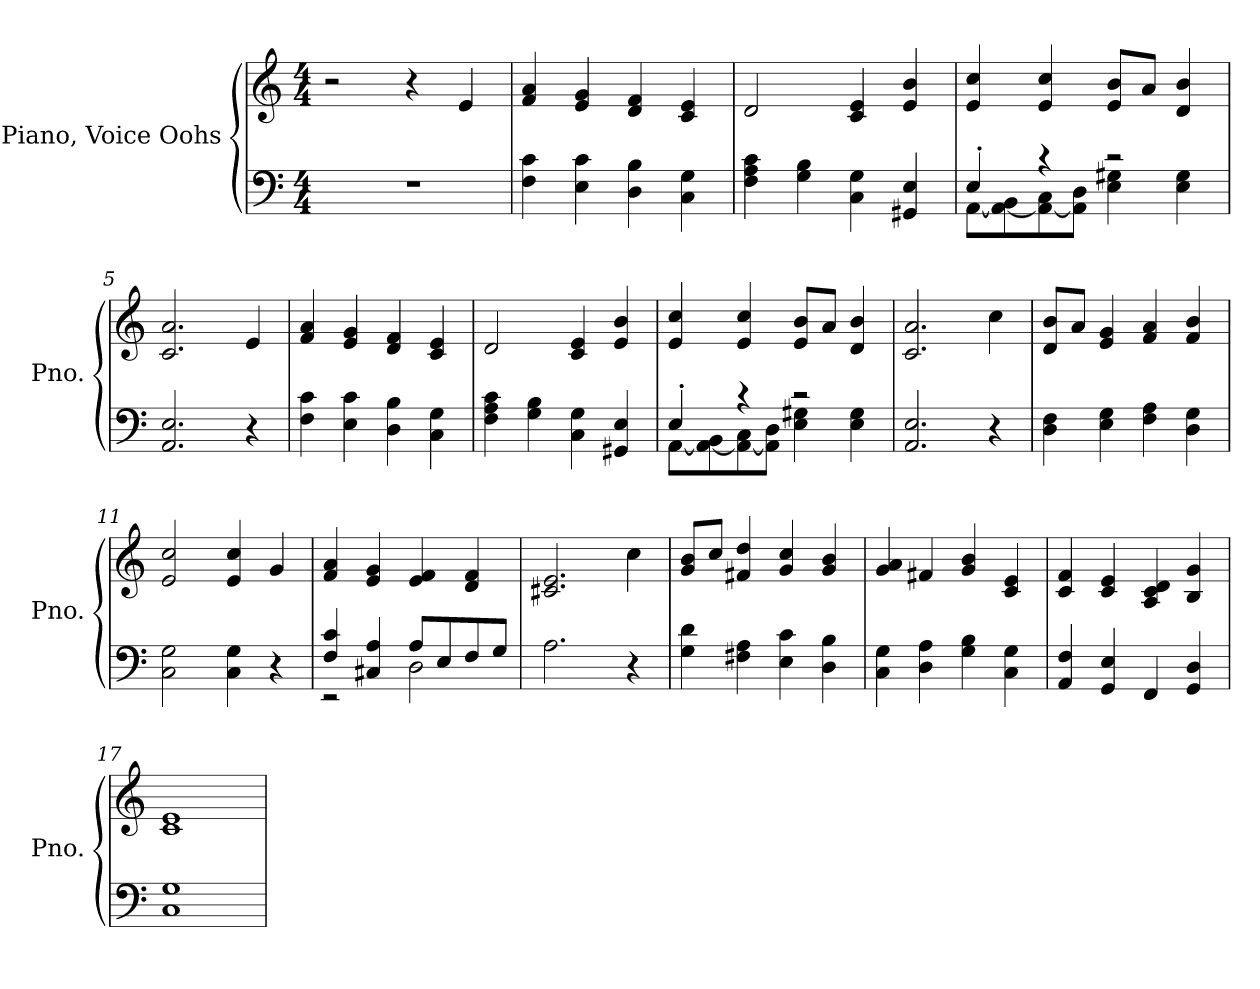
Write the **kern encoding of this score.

**kern	**kern
*part2	*part1
*staff2	*staff1
*I"Piano, Voice Oohs	*I"Piano, Voice Oohs
*I'Pno.	*I'Pno.
*clefF4	*clefG2
*k[]	*k[]
*M4/4	*M4/4
*MM70	*MM70
=1	=1
1r	2r
.	4r
.	4e/
=2	=2
4F\ 4c\	4f/ 4a/
4E\ 4c\	4e/ 4g/
4D\ 4B\	4d/ 4f/
4C\ 4G\	4c/ 4e/
=3	=3
4F\ 4A\ 4c\	2d/
4G\ 4B\	.
4C\ 4G\	4c/ 4e/
4GG#X/ 4E/	4e/ 4b/
=4	=4
*^	*
4E'/	[8AA\L	4e/ 4cc/
.	8AA\_ 8BB\	.
4r	8AA\_ 8C\	4e/ 4cc/
.	8AA\] 8D\J	.
2r	4E\ 4G#X\	8e/ 8b/L
.	.	8a/J
.	4E\ 4G#\	4d/ 4b/
*v	*v	*
=5	=5
2.AA/ 2.E/	2.c/ 2.a/
4r	4e/
=6	=6
4F\ 4c\	4f/ 4a/
4E\ 4c\	4e/ 4g/
4D\ 4B\	4d/ 4f/
4C\ 4G\	4c/ 4e/
!!LO:LB:g=z
=7	=7
4F\ 4A\ 4c\	2d/
4G\ 4B\	.
4C\ 4G\	4c/ 4e/
4GG#X/ 4E/	4e/ 4b/
=8	=8
*^	*
4E'/	[8AA\L	4e/ 4cc/
.	8AA\_ 8BB\	.
4r	8AA\_ 8C\	4e/ 4cc/
.	8AA\] 8D\J	.
2r	4E\ 4G#X\	8e/ 8b/L
.	.	8a/J
.	4E\ 4G#\	4d/ 4b/
*v	*v	*
=9	=9
2.AA/ 2.E/	2.c/ 2.a/
4r	4cc\
=10	=10
4D\ 4F\	8d/ 8b/L
.	8a/J
4E\ 4G\	4e/ 4g/
4F\ 4A\	4f/ 4a/
4D\ 4G\	4f/ 4b/
=11	=11
2C\ 2G\	2e/ 2cc/
4C\ 4G\	4e/ 4cc/
4r	4g/
=12	=12
*^	*
4F/ 4c/	2r	4f/ 4a/
4C#X/ 4A/	.	4e/ 4g/
8A/L	2D\	4e/ 4f/
8E/	.	.
8F/	.	4d/ 4f/
8G/J	.	.
*v	*v	*
=13	=13
2.A\	2.c#X/ 2.e/
4r	4cc\
!!LO:LB:g=z
=14	=14
4G\ 4d\	8g/ 8b/L
.	8cc/J
4F#X\ 4A\	4f#X/ 4dd/
4E\ 4c\	4g/ 4cc/
4D\ 4B\	4g/ 4b/
=15	=15
4C\ 4G\	4g/ 4a/
4D\ 4A\	4f#X/
4G\ 4B\	4g/ 4b/
4C\ 4G\	4c/ 4e/
=16	=16
4AA/ 4F/	4c/ 4f/
4GG/ 4E/	4c/ 4e/
4FF/	4A/ 4c/ 4d/
4GG/ 4D/	4B/ 4g/
=17	=17
1C 1G	1c 1e
=	=
*-	*-
